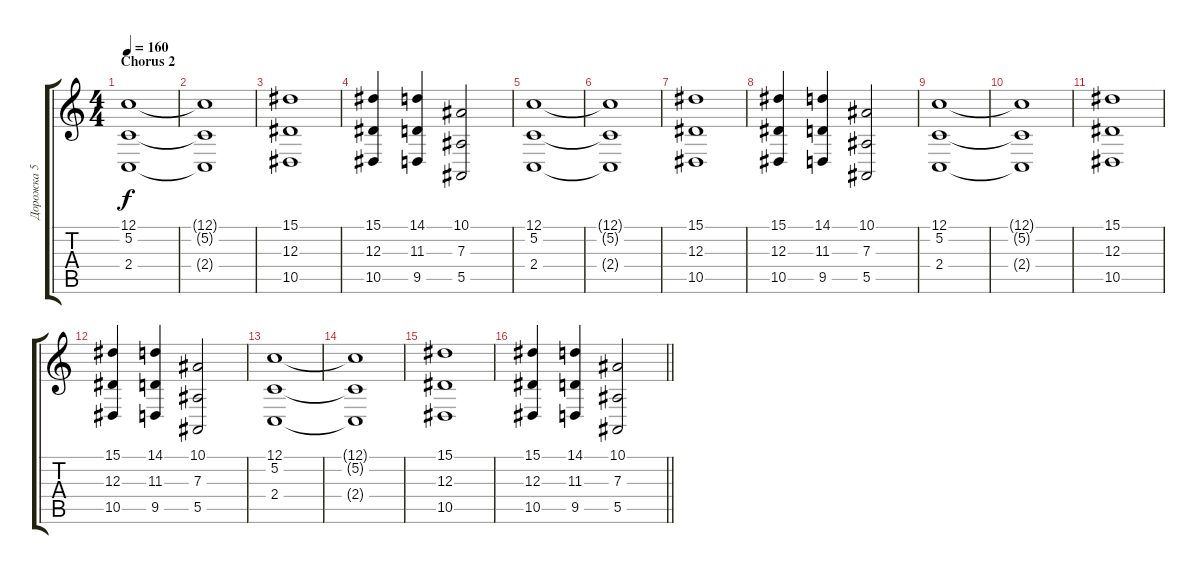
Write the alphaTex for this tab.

\track ("Дорожка 5" "Дорожка 5") {instrument stringensemble1}
\staff {score tabs}
\tuning (C4 G3 Eb3 Bb2 F2 C2) {hide}
\ts (4 4)
\section ("" "Chorus 2")
\tempo 160
\clef g2
\ks c
(12.1 5.2 2.4).1{dy f} |
(12.1{t} 5.2{t} 2.4{t}).1 |
(15.1 12.3 10.5).1 |
(15.1 12.3 10.5).4 (14.1 11.3 9.5).4 (10.1 7.3 5.5).2 |
(12.1 5.2 2.4).1 |
(12.1{t} 5.2{t} 2.4{t}).1 |
(15.1 12.3 10.5).1 |
(15.1 12.3 10.5).4 (14.1 11.3 9.5).4 (10.1 7.3 5.5).2 |
(12.1 5.2 2.4).1 |
(12.1{t} 5.2{t} 2.4{t}).1 |
(15.1 12.3 10.5).1 |
(15.1 12.3 10.5).4 (14.1 11.3 9.5).4 (10.1 7.3 5.5).2 |
(12.1 5.2 2.4).1 |
(12.1{t} 5.2{t} 2.4{t}).1 |
(15.1 12.3 10.5).1 |
\barLineRight lightlight
(15.1 12.3 10.5).4 (14.1 11.3 9.5).4 (10.1 7.3 5.5).2
